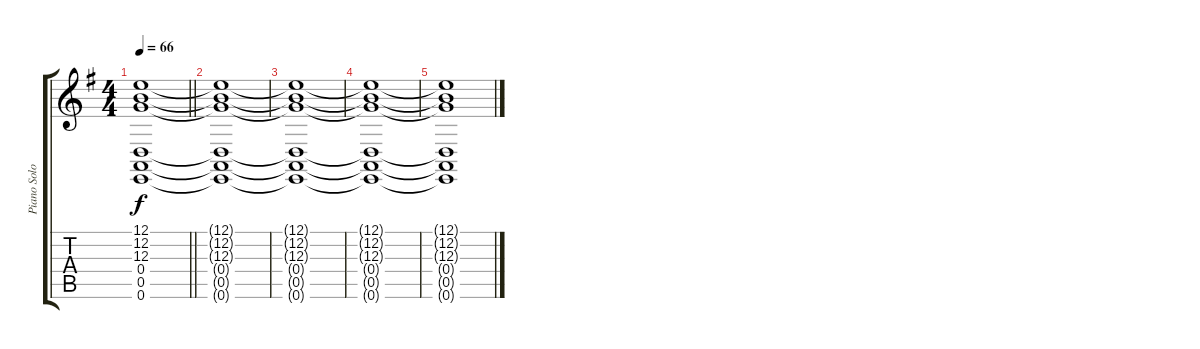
\track ("Piano Solo/ Audience FX" "Piano Solo") {instrument brightacousticpiano}
\staff {score tabs}
\tuning (E4 B3 G3 D3 A2 E2) {hide}
\ts (4 4)
\tempo 66
\clef g2
\barLineRight lightlight
\ks g
(12.1{t} 12.2{t} 12.3{t} 0.4{t} 0.5{t} 0.6{t}).1{dy f} |
(12.1{t} 12.2{t} 12.3{t} 0.4{t} 0.5{t} 0.6{t}).1 |
(12.1{t} 12.2{t} 12.3{t} 0.4{t} 0.5{t} 0.6{t}).1{volume 1} |
(12.1{t} 12.2{t} 12.3{t} 0.4{t} 0.5{t} 0.6{t}).1 |
(12.1{t} 12.2{t} 12.3{t} 0.4{t} 0.5{t} 0.6{t}).1
